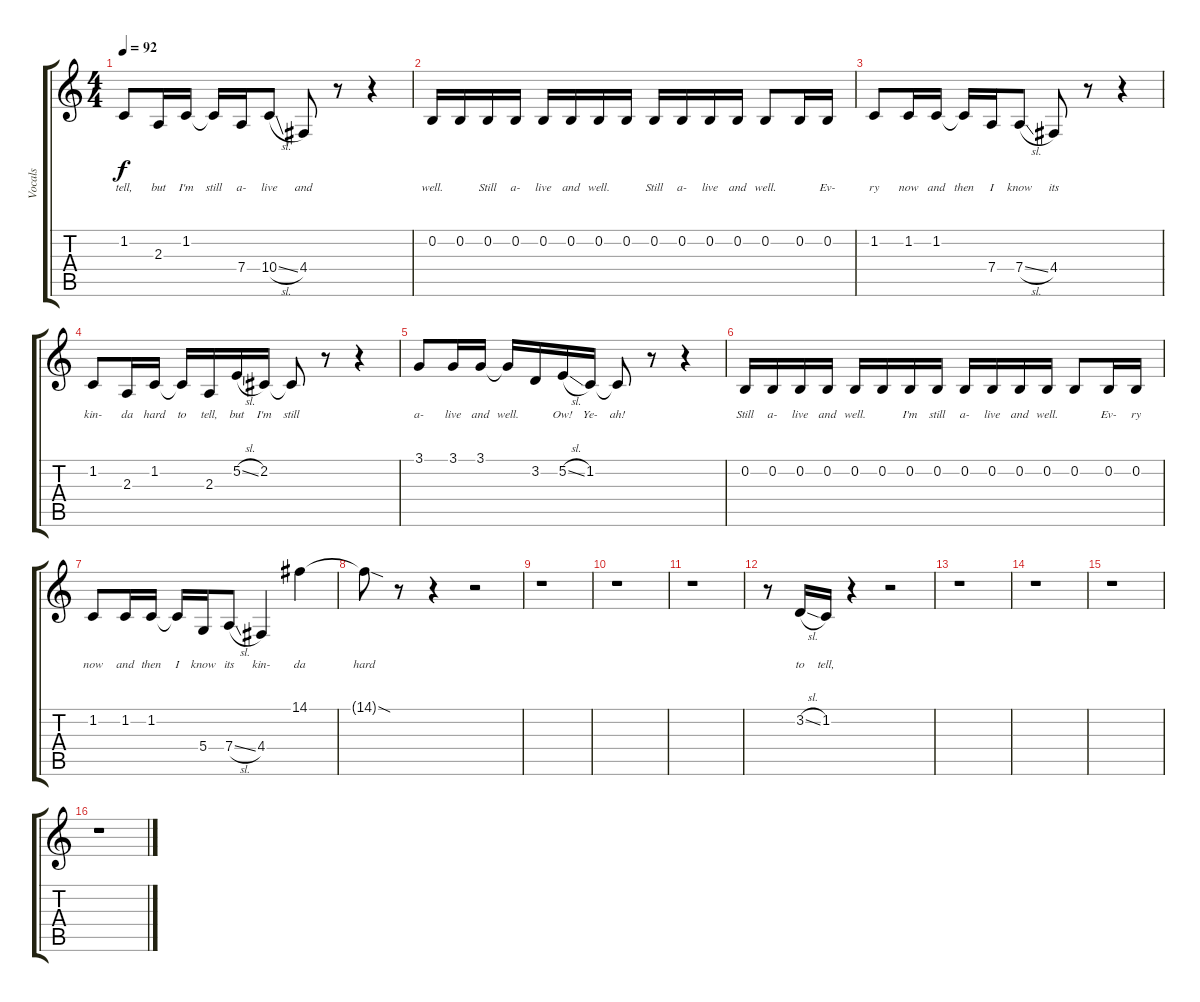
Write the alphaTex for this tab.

\track ("Vocals" "Vocals") {instrument clarinet}
\staff {score tabs}
\tuning (E4 B3 G3 D3 A2 E2) {hide}
\ts (4 4)
\tempo 92
\clef g2
\ks c
1.2.8{lyrics (0 "tell,") lyrics (1 "") lyrics (2 "") lyrics (3 "") lyrics (4 "") dy f} 2.3.16{lyrics (0 "but") lyrics (1 "") lyrics (2 "") lyrics (3 "") lyrics (4 "")} 1.2.16{lyrics (0 "I'm") lyrics (1 "") lyrics (2 "") lyrics (3 "") lyrics (4 "")} 1.2{t}.16{lyrics (0 "still") lyrics (1 "") lyrics (2 "") lyrics (3 "") lyrics (4 "")} 7.4.16{lyrics (0 "a-") lyrics (1 "") lyrics (2 "") lyrics (3 "") lyrics (4 "")} 10.4{sl}.8{lyrics (0 "live") lyrics (1 "") lyrics (2 "") lyrics (3 "") lyrics (4 "")} 4.4.8{lyrics (0 "and") lyrics (1 "") lyrics (2 "") lyrics (3 "") lyrics (4 "")} r.8 r.4 |
0.2.16{lyrics (0 "well.") lyrics (1 "") lyrics (2 "") lyrics (3 "") lyrics (4 "")} 0.2.16{lyrics (0 "") lyrics (1 "") lyrics (2 "") lyrics (3 "") lyrics (4 "")} 0.2.16{lyrics (0 "Still") lyrics (1 "") lyrics (2 "") lyrics (3 "") lyrics (4 "")} 0.2.16{lyrics (0 "a-") lyrics (1 "") lyrics (2 "") lyrics (3 "") lyrics (4 "")} 0.2.16{lyrics (0 "live") lyrics (1 "") lyrics (2 "") lyrics (3 "") lyrics (4 "")} 0.2.16{lyrics (0 "and") lyrics (1 "") lyrics (2 "") lyrics (3 "") lyrics (4 "")} 0.2.16{lyrics (0 "well.") lyrics (1 "") lyrics (2 "") lyrics (3 "") lyrics (4 "")} 0.2.16{lyrics (0 "") lyrics (1 "") lyrics (2 "") lyrics (3 "") lyrics (4 "")} 0.2.16{lyrics (0 "Still") lyrics (1 "") lyrics (2 "") lyrics (3 "") lyrics (4 "")} 0.2.16{lyrics (0 "a-") lyrics (1 "") lyrics (2 "") lyrics (3 "") lyrics (4 "")} 0.2.16{lyrics (0 "live") lyrics (1 "") lyrics (2 "") lyrics (3 "") lyrics (4 "")} 0.2.16{lyrics (0 "and") lyrics (1 "") lyrics (2 "") lyrics (3 "") lyrics (4 "")} 0.2.8{lyrics (0 "well.") lyrics (1 "") lyrics (2 "") lyrics (3 "") lyrics (4 "")} 0.2.16{lyrics (0 "") lyrics (1 "") lyrics (2 "") lyrics (3 "") lyrics (4 "")} 0.2.16{lyrics (0 "Ev-") lyrics (1 "") lyrics (2 "") lyrics (3 "") lyrics (4 "")} |
1.2.8{lyrics (0 "ry") lyrics (1 "") lyrics (2 "") lyrics (3 "") lyrics (4 "")} 1.2.16{lyrics (0 "now") lyrics (1 "") lyrics (2 "") lyrics (3 "") lyrics (4 "")} 1.2.16{lyrics (0 "and") lyrics (1 "") lyrics (2 "") lyrics (3 "") lyrics (4 "")} 1.2{t}.16{lyrics (0 "then") lyrics (1 "") lyrics (2 "") lyrics (3 "") lyrics (4 "")} 7.4.16{lyrics (0 "I") lyrics (1 "") lyrics (2 "") lyrics (3 "") lyrics (4 "")} 7.4{sl}.8{lyrics (0 "know") lyrics (1 "") lyrics (2 "") lyrics (3 "") lyrics (4 "")} 4.4.8{lyrics (0 "its") lyrics (1 "") lyrics (2 "") lyrics (3 "") lyrics (4 "")} r.8 r.4 |
1.2.8{lyrics (0 "kin-") lyrics (1 "") lyrics (2 "") lyrics (3 "") lyrics (4 "")} 2.3.16{lyrics (0 "da") lyrics (1 "") lyrics (2 "") lyrics (3 "") lyrics (4 "")} 1.2.16{lyrics (0 "hard") lyrics (1 "") lyrics (2 "") lyrics (3 "") lyrics (4 "")} 1.2{t}.16{lyrics (0 "to") lyrics (1 "") lyrics (2 "") lyrics (3 "") lyrics (4 "")} 2.3.16{lyrics (0 "tell,") lyrics (1 "") lyrics (2 "") lyrics (3 "") lyrics (4 "")} 5.2{sl}.16{lyrics (0 "but") lyrics (1 "") lyrics (2 "") lyrics (3 "") lyrics (4 "")} 2.2.16{lyrics (0 "I'm") lyrics (1 "") lyrics (2 "") lyrics (3 "") lyrics (4 "")} 2.2{t}.8{lyrics (0 "still") lyrics (1 "") lyrics (2 "") lyrics (3 "") lyrics (4 "")} r.8 r.4 |
3.1.8{lyrics (0 "a-") lyrics (1 "") lyrics (2 "") lyrics (3 "") lyrics (4 "")} 3.1.16{lyrics (0 "live") lyrics (1 "") lyrics (2 "") lyrics (3 "") lyrics (4 "")} 3.1.16{lyrics (0 "and") lyrics (1 "") lyrics (2 "") lyrics (3 "") lyrics (4 "")} 3.1{t}.16{lyrics (0 "well.") lyrics (1 "") lyrics (2 "") lyrics (3 "") lyrics (4 "")} 3.2.16{lyrics (0 "") lyrics (1 "") lyrics (2 "") lyrics (3 "") lyrics (4 "")} 5.2{sl}.16{lyrics (0 "Ow!") lyrics (1 "") lyrics (2 "") lyrics (3 "") lyrics (4 "")} 1.2.16{lyrics (0 "Ye-") lyrics (1 "") lyrics (2 "") lyrics (3 "") lyrics (4 "")} 1.2{t}.8{lyrics (0 "ah!") lyrics (1 "") lyrics (2 "") lyrics (3 "") lyrics (4 "")} r.8 r.4 |
0.2.16{lyrics (0 "Still") lyrics (1 "") lyrics (2 "") lyrics (3 "") lyrics (4 "")} 0.2.16{lyrics (0 "a-") lyrics (1 "") lyrics (2 "") lyrics (3 "") lyrics (4 "")} 0.2.16{lyrics (0 "live") lyrics (1 "") lyrics (2 "") lyrics (3 "") lyrics (4 "")} 0.2.16{lyrics (0 "and") lyrics (1 "") lyrics (2 "") lyrics (3 "") lyrics (4 "")} 0.2.16{lyrics (0 "well.") lyrics (1 "") lyrics (2 "") lyrics (3 "") lyrics (4 "")} 0.2.16{lyrics (0 "") lyrics (1 "") lyrics (2 "") lyrics (3 "") lyrics (4 "")} 0.2.16{lyrics (0 "I'm") lyrics (1 "") lyrics (2 "") lyrics (3 "") lyrics (4 "")} 0.2.16{lyrics (0 "still") lyrics (1 "") lyrics (2 "") lyrics (3 "") lyrics (4 "")} 0.2.16{lyrics (0 "a-") lyrics (1 "") lyrics (2 "") lyrics (3 "") lyrics (4 "")} 0.2.16{lyrics (0 "live") lyrics (1 "") lyrics (2 "") lyrics (3 "") lyrics (4 "")} 0.2.16{lyrics (0 "and") lyrics (1 "") lyrics (2 "") lyrics (3 "") lyrics (4 "")} 0.2.16{lyrics (0 "well.") lyrics (1 "") lyrics (2 "") lyrics (3 "") lyrics (4 "")} 0.2.8{lyrics (0 "") lyrics (1 "") lyrics (2 "") lyrics (3 "") lyrics (4 "")} 0.2.16{lyrics (0 "Ev-") lyrics (1 "") lyrics (2 "") lyrics (3 "") lyrics (4 "")} 0.2.16{lyrics (0 "ry") lyrics (1 "") lyrics (2 "") lyrics (3 "") lyrics (4 "")} |
1.2.8{lyrics (0 "now") lyrics (1 "") lyrics (2 "") lyrics (3 "") lyrics (4 "")} 1.2.16{lyrics (0 "and") lyrics (1 "") lyrics (2 "") lyrics (3 "") lyrics (4 "")} 1.2.16{lyrics (0 "then") lyrics (1 "") lyrics (2 "") lyrics (3 "") lyrics (4 "")} 1.2{t}.16{lyrics (0 "I") lyrics (1 "") lyrics (2 "") lyrics (3 "") lyrics (4 "")} 5.4.16{lyrics (0 "know") lyrics (1 "") lyrics (2 "") lyrics (3 "") lyrics (4 "")} 7.4{sl}.8{lyrics (0 "its") lyrics (1 "") lyrics (2 "") lyrics (3 "") lyrics (4 "")} 4.4.4{lyrics (0 "kin-") lyrics (1 "") lyrics (2 "") lyrics (3 "") lyrics (4 "")} 14.1.4{lyrics (0 "da") lyrics (1 "") lyrics (2 "") lyrics (3 "") lyrics (4 "")} |
14.1{sod t}.8{lyrics (0 "hard") lyrics (1 "") lyrics (2 "") lyrics (3 "") lyrics (4 "")} r.8 r.4 r.2 |
r.1 |
r.1 |
r.1 |
r.8 3.2{sl}.16{lyrics (0 "to") lyrics (1 "") lyrics (2 "") lyrics (3 "") lyrics (4 "")} 1.2.16{lyrics (0 "tell,") lyrics (1 "") lyrics (2 "") lyrics (3 "") lyrics (4 "")} r.4 r.2 |
r.1 |
r.1 |
r.1 |
r.1
